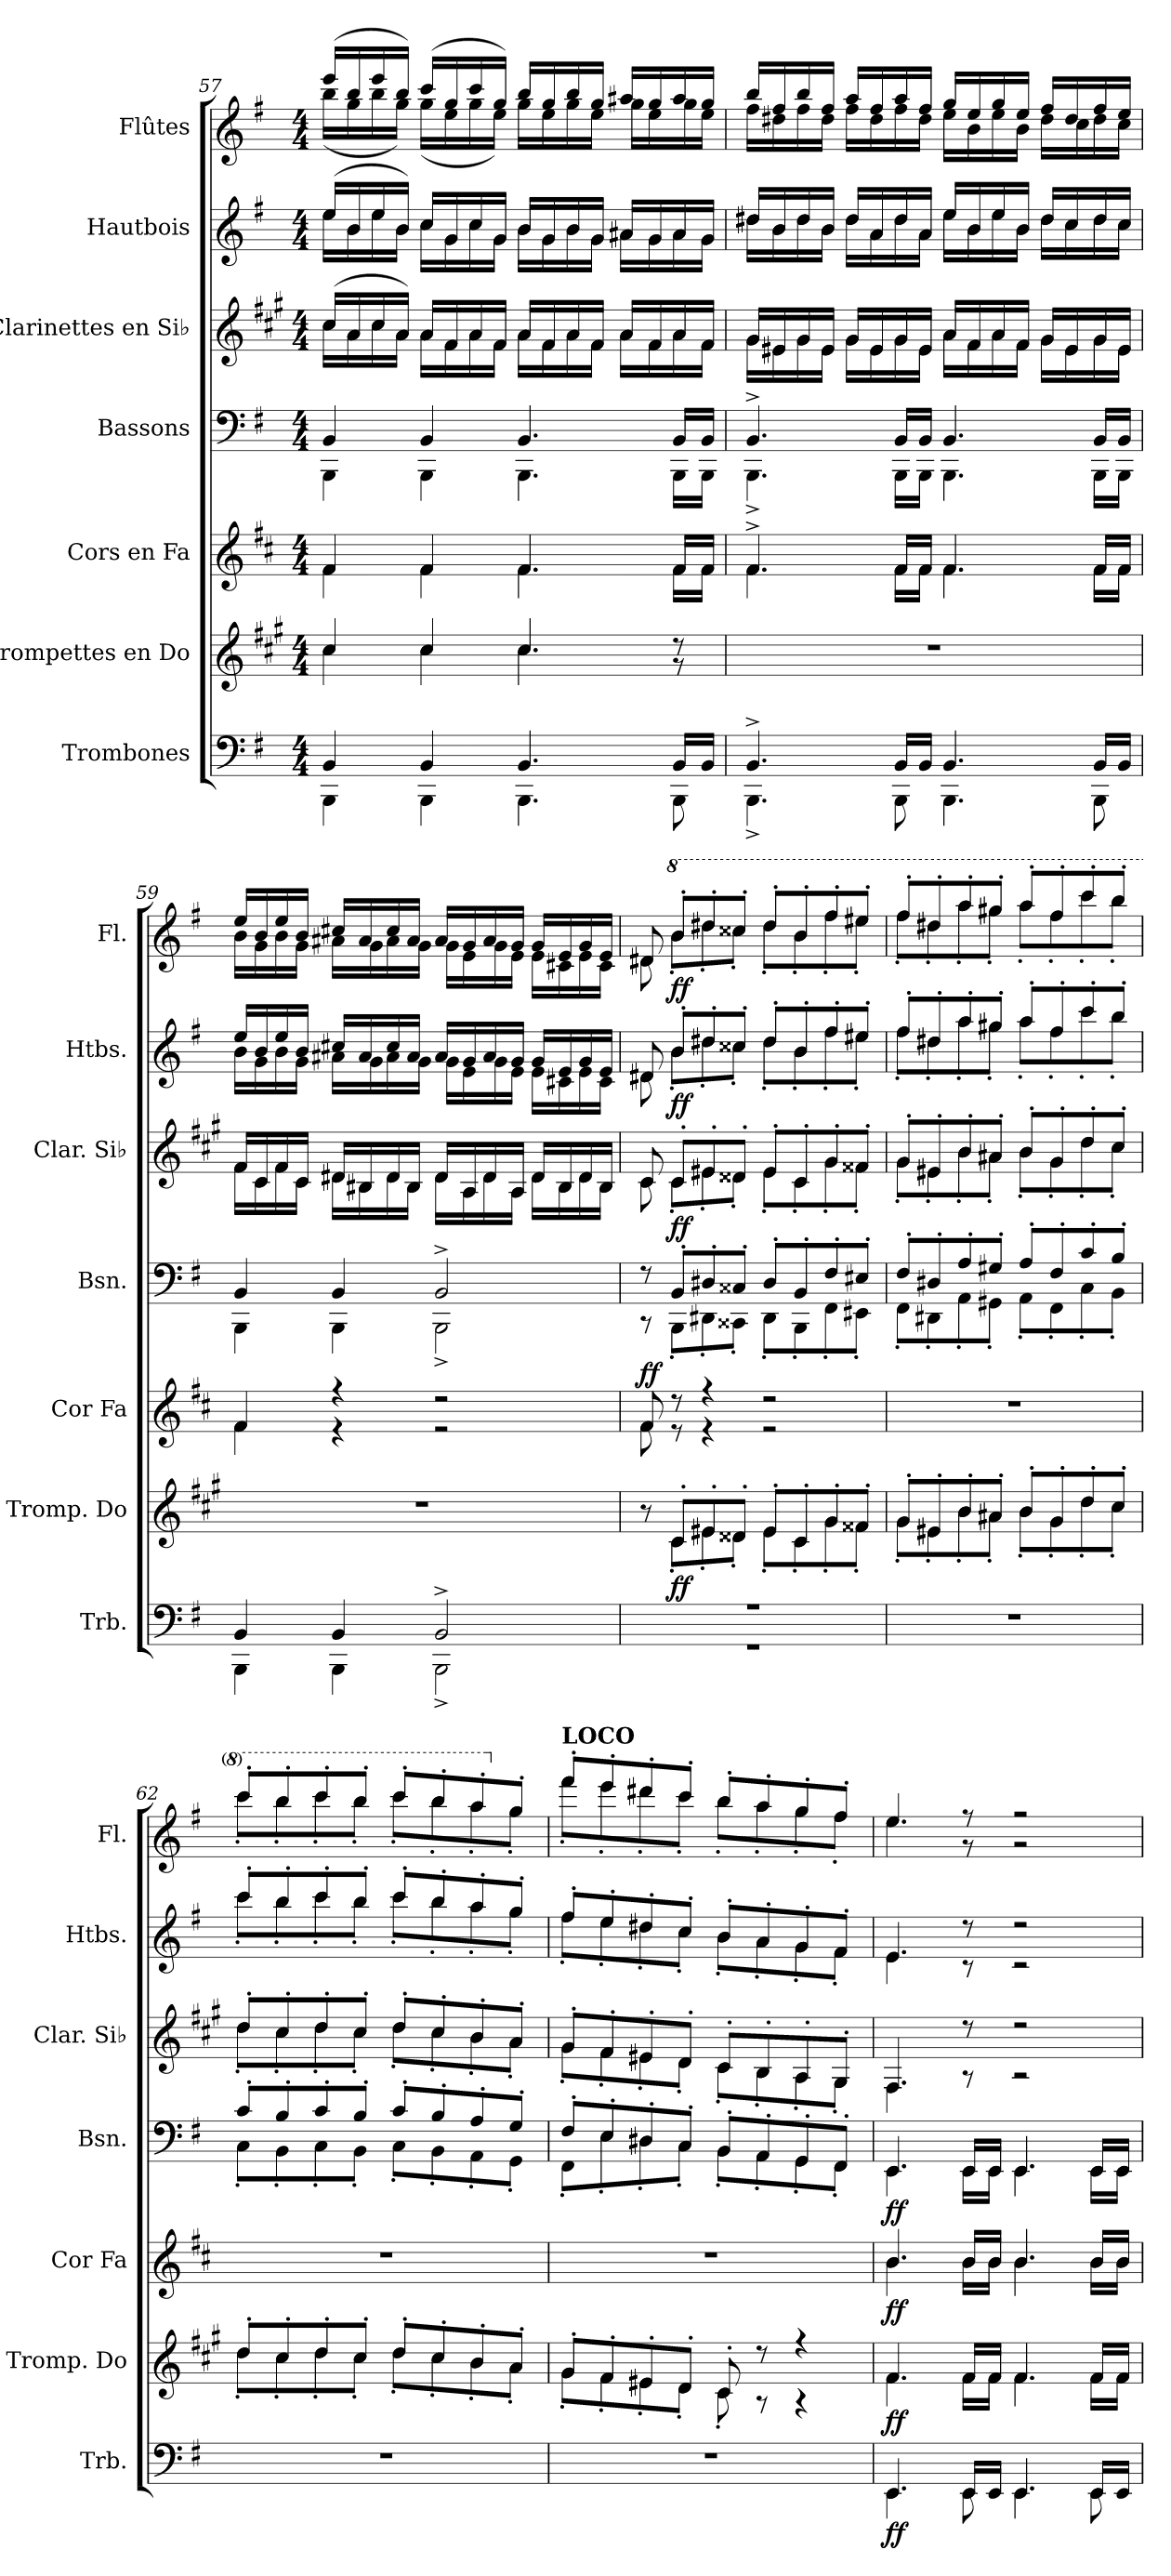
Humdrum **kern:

**kern	**dynam	**kern	**dynam	**kern	**dynam	**kern	**dynam	**kern	**dynam	**kern	**dynam	**kern	**dynam
*part7	*part7	*part6	*part6	*part5	*part5	*part4	*part4	*part3	*part3	*part2	*part2	*part1	*part1
*staff7	*staff7	*staff6	*staff6	*staff5	*staff5	*staff4	*staff4	*staff3	*staff3	*staff2	*staff2	*staff1	*staff1
*I"Trombones	*	*I"Trompettes en Do	*	*I"Cors en Fa	*	*I"Bassons	*	*I"Clarinettes en Si♭	*	*I"Hautbois	*	*I"Flûtes	*
*I'Trb.	*	*I'Tromp. Do	*	*I'Cor Fa	*	*I'Bsn.	*	*I'Clar. Si♭	*	*I'Htbs.	*	*I'Fl.	*
!!LO:PB:g=z
*clefF4	*	*clefG2	*	*clefG2	*	*clefF4	*	*clefG2	*	*clefG2	*	*clefG2	*
*	*	*ITrd1c2	*	*ITrd4c7	*	*	*	*ITrd1c2	*	*	*	*	*
*k[f#]	*	*k[f#]	*	*k[f#]	*	*k[f#]	*	*k[f#]	*	*k[f#]	*	*k[f#]	*
*M4/4	*	*M4/4	*	*M4/4	*	*M4/4	*	*M4/4	*	*M4/4	*	*M4/4	*
=57	=57	=57	=57	=57	=57	=57	=57	=57	=57	=57	=57	=57	=57
*^	*	*^	*	*^	*	*^	*	*^	*	*^	*	*^	*
4BB/	4BBB\	.	4b/	4b\	.	4B/	4B\	.	4BB/	4BBB\	.	(16b/LL	16b\LL	.	(16ee/LL	16ee\LL	.	(16eee/LL	(16bb\LL	.
.	.	.	.	.	.	.	.	.	.	.	.	16g/	16g\	.	16b/	16b\	.	16bb/	16gg\	.
.	.	.	.	.	.	.	.	.	.	.	.	16b/	16b\	.	16ee/	16ee\	.	16eee/	16bb\	.
.	.	.	.	.	.	.	.	.	.	.	.	16g/JJ)	16g\JJ	.	(16b/JJ)	16b\JJ	.	16bb/JJ)	16gg\JJ)	.
4BB/	4BBB\	.	4b/	4b\	.	4B/	4B\	.	4BB/	4BBB\	.	16g/LL	16g\LL	.	16cc/LL	16cc\LL	.	(16ccc/LL	(16gg\LL	.
.	.	.	.	.	.	.	.	.	.	.	.	16e/	16e\	.	16g/	16g\	.	16gg/	16ee\	.
.	.	.	.	.	.	.	.	.	.	.	.	16g/	16g\	.	16cc/	16cc\	.	16ccc/	16gg\	.
.	.	.	.	.	.	.	.	.	.	.	.	16e/JJ	16e\JJ	.	16g/JJ	16g\JJ	.	16gg/JJ)	16ee\JJ)	.
4.BB/	4.BBB\	.	4.b/	4.b\	.	4.B/	4.B\	.	4.BB/	4.BBB\	.	16g/LL	16g\LL	.	16b/LL	16b\LL	.	16bb/LL	16gg\LL	.
.	.	.	.	.	.	.	.	.	.	.	.	16e/	16e\	.	16g/	16g\	.	16gg/	16ee\	.
.	.	.	.	.	.	.	.	.	.	.	.	16g/	16g\	.	16b/	16b\	.	16bb/	16gg\	.
.	.	.	.	.	.	.	.	.	.	.	.	16e/JJ	16e\JJ	.	16g/JJ	16g\JJ	.	16gg/JJ	16ee\JJ	.
.	.	.	.	.	.	.	.	.	.	.	.	16g/LL	16g\LL	.	16a#X/LL	16a#\LL	.	16aa#X/LL	16gg\LL	.
.	.	.	.	.	.	.	.	.	.	.	.	16e/	16e\	.	16g/	16g\	.	16gg/	16ee\	.
16BB/LL	8BBB\	.	8r	8r	.	16B/LL	16B\LL	.	16BB/LL	16BBB\LL	.	16g/	16g\	.	16a#/	16a#\	.	16aa#/	16gg\	.
16BB/JJ	.	.	.	.	.	16B/JJ	16B\JJ	.	16BB/JJ	16BBB\JJ	.	16e/JJ	16e\JJ	.	16g/JJ	16g\JJ	.	16gg/JJ	16ee\JJ	.
*	*	*	*v	*v	*	*	*	*	*	*	*	*	*	*	*	*	*	*	*	*
=58	=58	=58	=58	=58	=58	=58	=58	=58	=58	=58	=58	=58	=58	=58	=58	=58	=58	=58	=58
4.BB^/	4.BBB^\	.	1r	.	4.B^/	4.B\	.	4.BB^/	4.BBB^\	.	16f#/LL	16f#\LL	.	16dd#X/LL	16dd#\LL	.	16bb/LL	16ff#\LL	.
.	.	.	.	.	.	.	.	.	.	.	16d#X/	16d#\	.	16b/	16b\	.	16ff#/	16dd#X\	.
.	.	.	.	.	.	.	.	.	.	.	16f#/	16f#\	.	16dd#/	16dd#\	.	16bb/	16ff#\	.
.	.	.	.	.	.	.	.	.	.	.	16d#/JJ	16d#\JJ	.	16b/JJ	16b\JJ	.	16ff#/JJ	16dd#\JJ	.
.	.	.	.	.	.	.	.	.	.	.	16f#/LL	16f#\LL	.	16dd#/LL	16dd#\LL	.	16aa/LL	16ff#\LL	.
.	.	.	.	.	.	.	.	.	.	.	16d#/	16d#\	.	16a/	16a\	.	16ff#/	16dd#\	.
16BB/LL	8BBB\	.	.	.	16B/LL	16B\LL	.	16BB/LL	16BBB\LL	.	16f#/	16f#\	.	16dd#/	16dd#\	.	16aa/	16ff#\	.
16BB/JJ	.	.	.	.	16B/JJ	16B\JJ	.	16BB/JJ	16BBB\JJ	.	16d#/JJ	16d#\JJ	.	16a/JJ	16a\JJ	.	16ff#/JJ	16dd#\JJ	.
4.BB/	4.BBB\	.	.	.	4.B/	4.B\	.	4.BB/	4.BBB\	.	16g/LL	16g\LL	.	16ee/LL	16ee\LL	.	16gg/LL	16ee\LL	.
.	.	.	.	.	.	.	.	.	.	.	16e/	16e\	.	16b/	16b\	.	16ee/	16b\	.
.	.	.	.	.	.	.	.	.	.	.	16g/	16g\	.	16ee/	16ee\	.	16gg/	16ee\	.
.	.	.	.	.	.	.	.	.	.	.	16e/JJ	16e\JJ	.	16b/JJ	16b\JJ	.	16ee/JJ	16b\JJ	.
.	.	.	.	.	.	.	.	.	.	.	16f#/LL	16f#\LL	.	16dd#/LL	16dd#\LL	.	16ff#/LL	16dd#\LL	.
.	.	.	.	.	.	.	.	.	.	.	16d#/	16d#\	.	16cc/	16cc\	.	16dd#/	16cc\	.
16BB/LL	8BBB\	.	.	.	16B/LL	16B\LL	.	16BB/LL	16BBB\LL	.	16f#/	16f#\	.	16dd#/	16dd#\	.	16ff#/	16dd#\	.
16BB/JJ	.	.	.	.	16B/JJ	16B\JJ	.	16BB/JJ	16BBB\JJ	.	16d#/JJ	16d#\JJ	.	16cc/JJ	16cc\JJ	.	16ee/JJ	16cc\JJ	.
!!LO:PB:g=z	!!
=59	=59	=59	=59	=59	=59	=59	=59	=59	=59	=59	=59	=59	=59	=59	=59	=59	=59	=59	=59
4BB/	4BBB\	.	1r	.	4B/	4B\	.	4BB/	4BBB\	.	16e/LL	16e\LL	.	16ee/LL	16b\LL	.	16ee/LL	16b\LL	.
.	.	.	.	.	.	.	.	.	.	.	16B/	16B\	.	16b/	16g\	.	16b/	16g\	.
.	.	.	.	.	.	.	.	.	.	.	16e/	16e\	.	16ee/	16b\	.	16ee/	16b\	.
.	.	.	.	.	.	.	.	.	.	.	16B/JJ	16B\JJ	.	16b/JJ	16g\JJ	.	16b/JJ	16g\JJ	.
4BB/	4BBB\	.	.	.	4r	4r	.	4BB/	4BBB\	.	16c#X/LL	16c#\LL	.	16cc#X/LL	16a#X\LL	.	16cc#X/LL	16a#X\LL	.
.	.	.	.	.	.	.	.	.	.	.	16A#X/	16A#\	.	16a#/	16g\	.	16a#/	16g\	.
.	.	.	.	.	.	.	.	.	.	.	16c#/	16c#\	.	16cc#/	16a#\	.	16cc#/	16a#\	.
.	.	.	.	.	.	.	.	.	.	.	16A#/JJ	16A#\JJ	.	16a#/JJ	16g\JJ	.	16a#/JJ	16g\JJ	.
2BB^/	2BBB^\	.	.	.	2r	2r	.	2BB^/	2BBB^\	.	16c#/LL	16c#\LL	.	16a#/LL	16g\LL	.	16a#/LL	16g\LL	.
.	.	.	.	.	.	.	.	.	.	.	16G/	16G\	.	16g/	16e\	.	16g/	16e\	.
.	.	.	.	.	.	.	.	.	.	.	16c#/	16c#\	.	16a#/	16g\	.	16a#/	16g\	.
.	.	.	.	.	.	.	.	.	.	.	16G/JJ	16G\JJ	.	16g/JJ	16e\JJ	.	16g/JJ	16e\JJ	.
.	.	.	.	.	.	.	.	.	.	.	16c#/LL	16c#\LL	.	16g/LL	16e\LL	.	16g/LL	16e\LL	.
.	.	.	.	.	.	.	.	.	.	.	16A#/	16A#\	.	16e/	16c#X\	.	16e/	16c#X\	.
.	.	.	.	.	.	.	.	.	.	.	16c#/	16c#\	.	16g/	16e\	.	16g/	16e\	.
.	.	.	.	.	.	.	.	.	.	.	16A#/JJ	16A#\JJ	.	16e/JJ	16c#\JJ	.	16e/JJ	16c#\JJ	.
=60	=60	=60	=60	=60	=60	=60	=60	=60	=60	=60	=60	=60	=60	=60	=60	=60	=60	=60	=60
*	*	*	*^	*	*	*	*	*	*	*	*	*	*	*	*	*	*	*	*
!	!	!	!	!	!	!	!	!	!	!	!LO:DY:b	!	!	!	!	!	!	!	!	!
1r	1r	.	8r	8ryy	.	8B/	8B\	.	8r	8r	ff	8B/	8B\	.	8d#X/	8d#\	.	8d#X/	8d#\	.
*	*	*	*	*	*	*	*	*	*	*	*	*	*	*	*	*	*	*8va	*	*
!	!	!	!	!	!LO:DY:b	!	!	!	!	!	!	!	!	!LO:DY:b	!	!	!LO:DY:b	!	!	!LO:DY:b
.	.	.	8B'/L	8B'\L	ff	8r	8r	.	8BB'/L	8BBB'\L	.	8B'/L	8B'\L	ff	8b'/L	8b'\L	ff	8bb'/L	8bb'\L	ff
.	.	.	8d#X'/	8d#'\	.	4r	4r	.	8D#X'/	8DD#X'\	.	8d#X'/	8d#'\	.	8dd#X'/	8dd#'\	.	8ddd#X'/	8ddd#'\	.
.	.	.	8c##X'/J	8c##X'\J	.	.	.	.	8C##X'/J	8CC##X'\J	.	8c##X'/J	8c##X'\J	.	8cc##X'/J	8cc##X'\J	.	8ccc##X'/J	8ccc##'\J	.
.	.	.	8d#'/L	8d#'\L	.	2r	2r	.	8D#'/L	8DD#'\L	.	8d#'/L	8d#'\L	.	8dd#'/L	8dd#'\L	.	8ddd#'/L	8ddd#'\L	.
.	.	.	8B'/	8B'\	.	.	.	.	8BB'/	8BBB'\	.	8B'/	8B'\	.	8b'/	8b'\	.	8bb'/	8bb'\	.
.	.	.	8f#'/	8f#'\	.	.	.	.	8F#'/	8FF#'\	.	8f#'/	8f#'\	.	8ff#'/	8ff#'\	.	8fff#'/	8fff#'\	.
.	.	.	8e#X'/J	8e#'\J	.	.	.	.	8E#X'/J	8EE#X'\J	.	8e#X'/J	8e#'\J	.	8ee#X'/J	8ee#'\J	.	8eee#X'/J	8eee#'\J	.
*v	*v	*	*	*	*	*v	*v	*	*	*	*	*	*	*	*	*	*	*	*	*
!!LO:PB:g=z	!!
=61	=61	=61	=61	=61	=61	=61	=61	=61	=61	=61	=61	=61	=61	=61	=61	=61	=61	=61
1r	.	8f#'/L	8f#'\L	.	1r	.	8F#'/L	8FF#'\L	.	8f#'/L	8f#'\L	.	8ff#'/L	8ff#'\L	.	8fff#'/L	8fff#'\L	.
.	.	8d#X'/	8d#'\	.	.	.	8D#X'/	8DD#X'\	.	8d#X'/	8d#'\	.	8dd#X'/	8dd#'\	.	8ddd#X'/	8ddd#'\	.
.	.	8a'/	8a'\	.	.	.	8A'/	8AA'\	.	8a'/	8a'\	.	8aa'/	8aa'\	.	8aaa'/	8aaa'\	.
.	.	8g#X'/J	8g#'\J	.	.	.	8G#X'/J	8GG#X'\J	.	8g#X'/J	8g#'\J	.	8gg#X'/J	8gg#'\J	.	8ggg#X'/J	8ggg#'\J	.
.	.	8a'/L	8a'\L	.	.	.	8A'/L	8AA'\L	.	8a'/L	8a'\L	.	8aa'/L	8aa'\L	.	8aaa'/L	8aaa'\L	.
.	.	8f#'/	8f#'\	.	.	.	8F#'/	8FF#'\	.	8f#'/	8f#'\	.	8ff#'/	8ff#'\	.	8fff#'/	8fff#'\	.
.	.	8cc'/	8cc'\	.	.	.	8c'/	8C'\	.	8cc'/	8cc'\	.	8ccc'/	8ccc'\	.	8cccc'/	8cccc'\	.
.	.	8b'/J	8b'\J	.	.	.	8B'/J	8BB'\J	.	8b'/J	8b'\J	.	8bb'/J	8bb'\J	.	8bbb'/J	8bbb'\J	.
=62	=62	=62	=62	=62	=62	=62	=62	=62	=62	=62	=62	=62	=62	=62	=62	=62	=62	=62
1r	.	8cc'/L	8cc'\L	.	1r	.	8c'/L	8C'\L	.	8cc'/L	8cc'\L	.	8ccc'/L	8ccc'\L	.	8cccc'/L	8cccc'\L	.
.	.	8b'/	8b'\	.	.	.	8B'/	8BB'\	.	8b'/	8b'\	.	8bb'/	8bb'\	.	8bbb'/	8bbb'\	.
.	.	8cc'/	8cc'\	.	.	.	8c'/	8C'\	.	8cc'/	8cc'\	.	8ccc'/	8ccc'\	.	8cccc'/	8cccc'\	.
.	.	8b'/J	8b'\J	.	.	.	8B'/J	8BB'\J	.	8b'/J	8b'\J	.	8bb'/J	8bb'\J	.	8bbb'/J	8bbb'\J	.
.	.	8cc'/L	8cc'\L	.	.	.	8c'/L	8C'\L	.	8cc'/L	8cc'\L	.	8ccc'/L	8ccc'\L	.	8cccc'/L	8cccc'\L	.
.	.	8b'/	8b'\	.	.	.	8B'/	8BB'\	.	8b'/	8b'\	.	8bb'/	8bb'\	.	8bbb'/	8bbb'\	.
.	.	8a'/	8a'\	.	.	.	8A'/	8AA'\	.	8a'/	8a'\	.	8aa'/	8aa'\	.	8aaa'/	8aaa'\	.
*	*	*	*	*	*	*	*	*	*	*	*	*	*	*	*	*X8va	*	*
.	.	8g'/J	8g'\J	.	.	.	8G'/J	8GG'\J	.	8g'/J	8g'\J	.	8gg'/J	8gg'\J	.	8gg'/J	8gg'\J	.
=63	=63	=63	=63	=63	=63	=63	=63	=63	=63	=63	=63	=63	=63	=63	=63	=63	=63	=63
!	!	!	!	!	!	!	!	!	!	!	!	!	!	!	!	!LO:TX:a:B:t=LOCO	!	!
1r	.	8f#'/L	8f#'\L	.	1r	.	8F#'/L	8FF#'\L	.	8f#'/L	8f#'\L	.	8ff#'/L	8ff#'\L	.	8fff#'/L	8fff#'\L	.
.	.	8e'/	8e'\	.	.	.	8E'/	8E'\	.	8e'/	8e'\	.	8ee'/	8ee'\	.	8eee'/	8eee'\	.
.	.	8d#X'/	8d#'\	.	.	.	8D#X'/	8D#'\	.	8d#X'/	8d#'\	.	8dd#X'/	8dd#'\	.	8ddd#X'/	8ddd#'\	.
.	.	8c'/J	8c'\J	.	.	.	8C'/J	8C'\J	.	8c'/J	8c'\J	.	8cc'/J	8cc'\J	.	8ccc'/J	8ccc'\J	.
.	.	8B'/	8B'\	.	.	.	8BB'/L	8BB'\L	.	8B'/L	8B'\L	.	8b'/L	8b'\L	.	8bb'/L	8bb'\L	.
.	.	8r	8r	.	.	.	8AA'/	8AA'\	.	8A'/	8A'\	.	8a'/	8a'\	.	8aa'/	8aa'\	.
.	.	4r	4r	.	.	.	8GG'/	8GG'\	.	8G'/	8G'\	.	8g'/	8g'\	.	8gg'/	8gg'\	.
.	.	.	.	.	.	.	8FF#'/J	8FF#'\J	.	8F#'/J	8F#'\J	.	8f#'/J	8f#'\J	.	8ff#'/J	8ff#'\J	.
!!LO:PB:g=z	!!
=64	=64	=64	=64	=64	=64	=64	=64	=64	=64	=64	=64	=64	=64	=64	=64	=64	=64	=64
*^	*	*	*	*	*^	*	*	*	*	*	*	*	*	*	*	*	*	*
!	!	!LO:DY:b	!	!	!LO:DY:b	!	!	!LO:DY:b	!	!	!LO:DY:b	!	!	!	!	!	!	!	!	!
4.EE/	4.EE\	ff	4.e/	4.e\	ff	4.e/	4.e\	ff	4.EE/	4.EE\	ff	4.E/	4.E\	.	4.e/	4.e\	.	4.ee/	4.ee\	.
16EE/LL	8EE\	.	16e/LL	16e\LL	.	16e/LL	16e\LL	.	16EE/LL	16EE\LL	.	8r	8r	.	8r	8r	.	8r	8r	.
16EE/JJ	.	.	16e/JJ	16e\JJ	.	16e/JJ	16e\JJ	.	16EE/JJ	16EE\JJ	.	.	.	.	.	.	.	.	.	.
4.EE/	4.EE\	.	4.e/	4.e\	.	4.e/	4.e\	.	4.EE/	4.EE\	.	2r	2r	.	2r	2r	.	2r	2r	.
16EE/LL	8EE\	.	16e/LL	16e\LL	.	16e/LL	16e\LL	.	16EE/LL	16EE\LL	.	.	.	.	.	.	.	.	.	.
16EE/JJ	.	.	16e/JJ	16e\JJ	.	16e/JJ	16e\JJ	.	16EE/JJ	16EE\JJ	.	.	.	.	.	.	.	.	.	.
*v	*v	*	*	*	*	*v	*v	*	*v	*v	*	*v	*v	*	*v	*v	*	*v	*v	*
*	*	*v	*v	*	*	*	*	*	*	*	*	*	*	*
=	=	=	=	=	=	=	=	=	=	=	=	=	=
*-	*-	*-	*-	*-	*-	*-	*-	*-	*-	*-	*-	*-	*-
